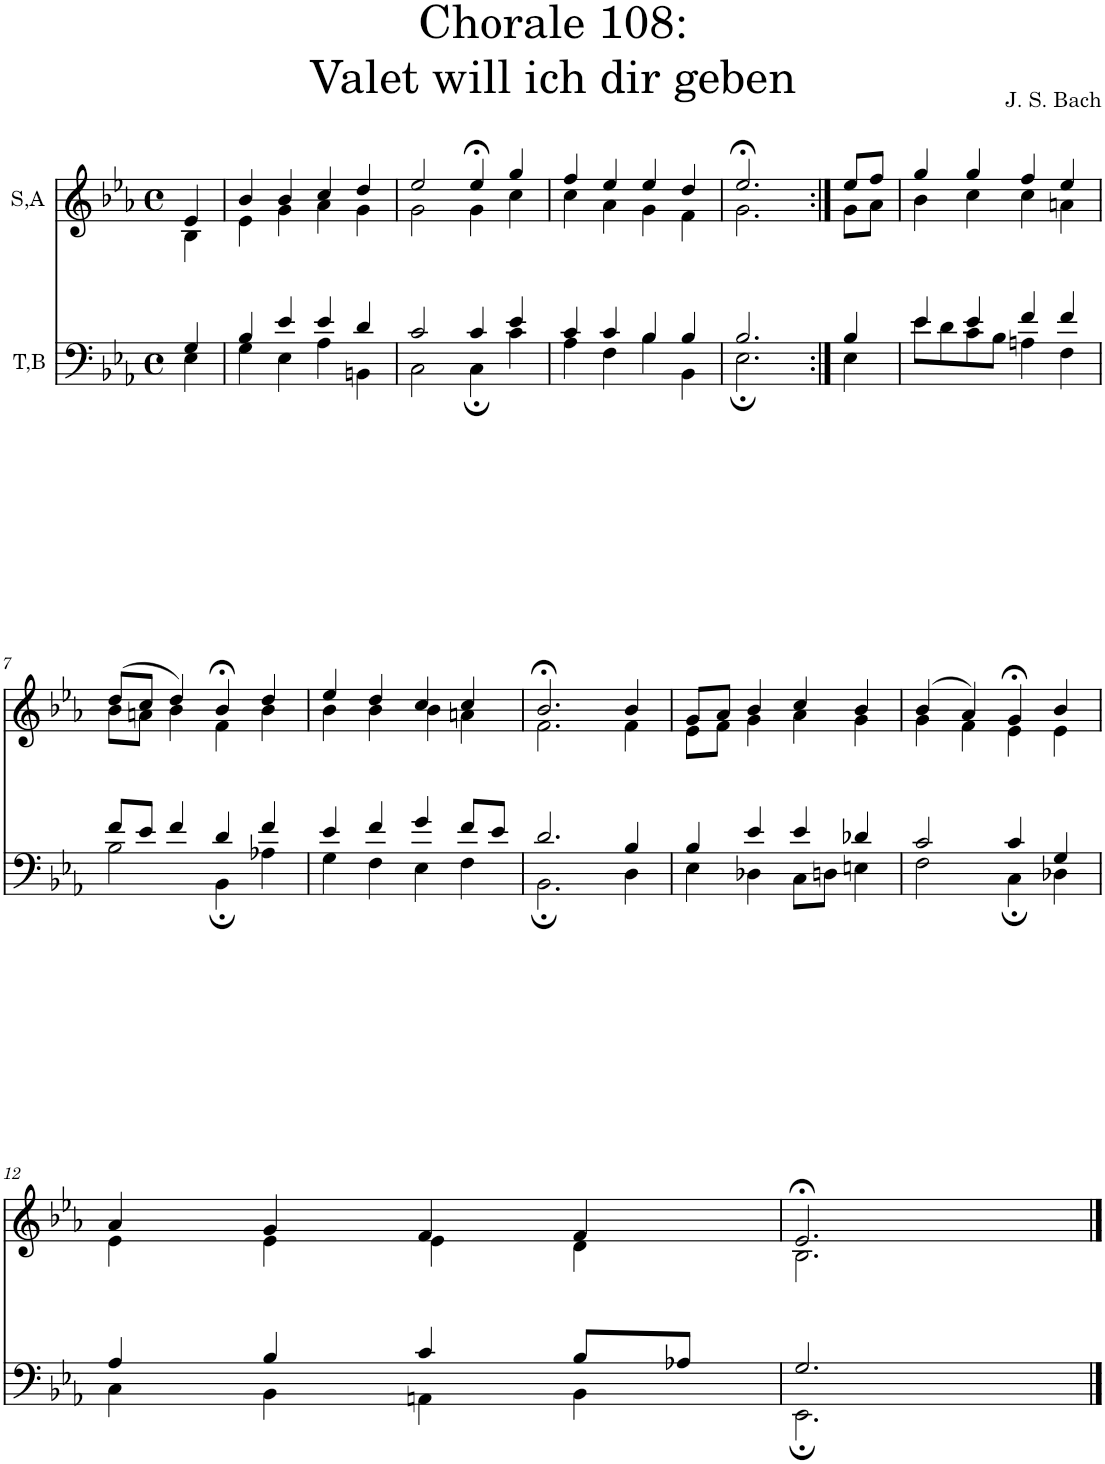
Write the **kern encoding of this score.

**kern	**kern
*part2	*part1
*staff2	*staff1
*I"T,B	*I"S,A
*clefF4	*clefG2
*k[b-e-a-]	*k[b-e-a-]
*M4/4	*M4/4
*met(c)	*met(c)
=	=
*^	*^
4G/	4E-\	4e-/	4B-\
=1	=1	=1	=1
4B-/	4G\	4b-/	4e-\
4e-/	4E-\	4b-/	4g\
4e-/	4A-\	4cc/	4a-\
4d/	4BBn\	4dd/	4g\
=2	=2	=2	=2
2c/	2C\	2ee-/	2g\
4c/	4C;\	4ee-;</	4g\
4e-/	4c\	4gg/	4cc\
=3	=3	=3	=3
4c/	4A-\	4ff/	4cc\
4c/	4F\	4ee-/	4a-\
4B-/	4B-\	4ee-/	4g\
4B-/	4BB-\	4dd/	4f\
=1570	=1570	=1570	=1570
2.B-/	2.E-;\	2.ee-;</	2.g\
=1571:|!	=1571:|!	=1571:|!	=1571:|!
4B-/	4E-\	8ee-/L	8g\L
.	.	8ff/J	8a-\J
=6	=6	=6	=6
4e-/	8e-\L	4gg/	4b-\
.	8d\	.	.
4e-/	8c\	4gg/	4cc\
.	8B-\J	.	.
4f/	4An\	4ff/	4cc\
4f/	4F\	4ee-/	4an\
!!LO:LB:g=z	!!
=7	=7	=7	=7
8f/L	2B-\	(>8dd/L	8b-\L
8e-/J	.	8cc/J	8an\J
4f/	.	4dd/)	4b-\
4d/	4BB-;\	4b-;</	4f\
4f/	4A-X\	4dd/	4b-\
=8	=8	=8	=8
4e-/	4G\	4ee-/	4b-\
4f/	4F\	4dd/	4b-\
4g/	4E-\	4cc/	4b-\
8f/L	4F\	4cc/	4an\
8e-/J	.	.	.
=9	=9	=9	=9
2.d/	2.BB-;\	2.b-;</	2.f\
4B-/	4D\	4b-/	4f\
=10	=10	=10	=10
4B-/	4E-\	8g/L	8e-\L
.	.	8a-/J	8f\J
4e-/	4D-X\	4b-/	4g\
4e-/	8C\L	4cc/	4a-\
.	8Dn\J	.	.
4d-X/	4En\	4b-/	4g\
=11	=11	=11	=11
2c/	2F\	(>4b-/	4g\
.	.	4a-/)	4f\
4c/	4C;\	4g;</	4e-\
4G/	4D-X\	4b-/	4e-\
!!LO:LB:g=z	!!
=12	=12	=12	=12
4A-/	4C\	4a-/	4e-\
4B-/	4BB-\	4g/	4e-\
4c/	4AAn\	4f/	4e-\
8B-/L	4BB-\	4f/	4d\
8A-X/J	.	.	.
=13	=13	=13	=13
2.G/	2.EE-;\	2.e-;</	2.B-\
*v	*v	*	*
*	*v	*v
==	==
*-	*-
